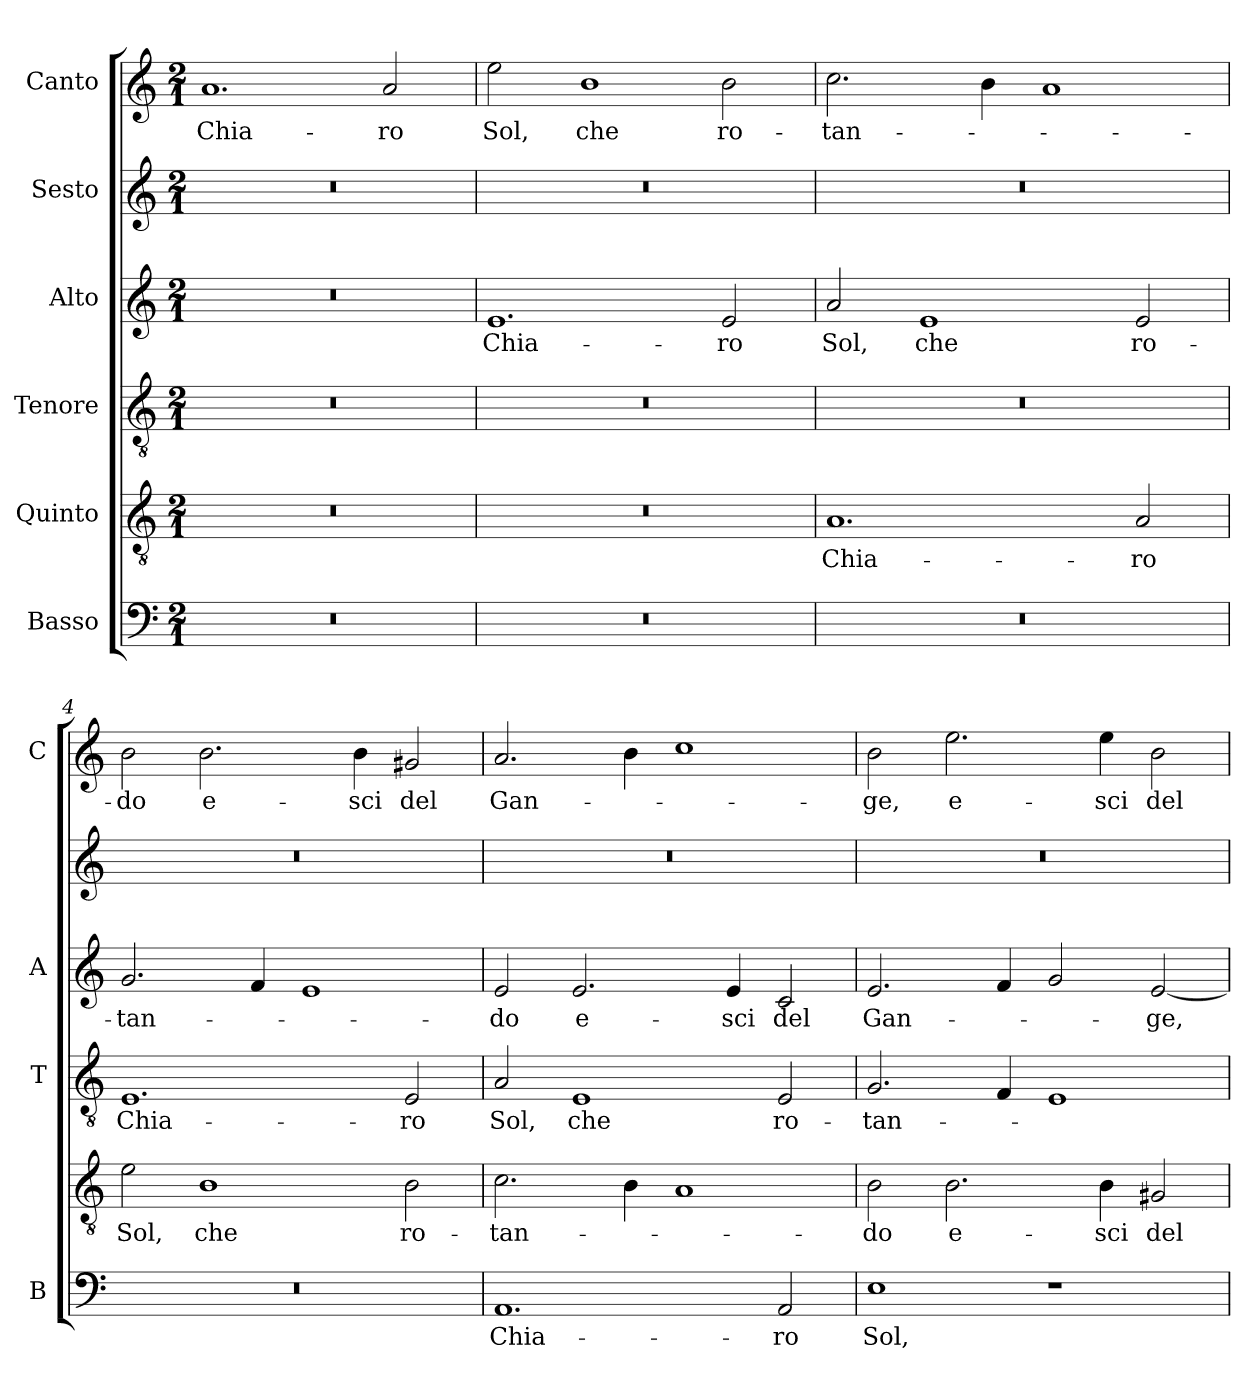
**kern	**text	**kern	**text	**kern	**text	**kern	**text	**kern	**kern	**text
*part6	*part6	*part5	*part5	*part4	*part4	*part3	*part3	*part2	*part1	*part1
*staff6	*staff6	*staff5	*staff5	*staff4	*staff4	*staff3	*staff3	*staff2	*staff1	*staff1
*I"Basso	*	*I"Quinto	*	*I"Tenore	*	*I"Alto	*	*I"Sesto	*I"Canto	*
*I'B	*	*	*	*I'T	*	*I'A	*	*	*I'C	*
*clefF4	*	*clefGv2	*	*clefGv2	*	*clefG2	*	*clefG2	*clefG2	*
*k[]	*	*k[]	*	*k[]	*	*k[]	*	*k[]	*k[]	*
*C:	*	*C:	*	*C:	*	*C:	*	*C:	*C:	*
*M2/1	*	*M2/1	*	*M2/1	*	*M2/1	*	*M2/1	*M2/1	*
=1	=1	=1	=1	=1	=1	=1	=1	=1	=1	=1
0r	.	0r	.	0r	.	0r	.	0r	1.a	Chia-
.	.	.	.	.	.	.	.	.	2a	-ro
=2	=2	=2	=2	=2	=2	=2	=2	=2	=2	=2
0r	.	0r	.	0r	.	1.e	Chia-	0r	2ee	Sol,
.	.	.	.	.	.	.	.	.	1b	che
.	.	.	.	.	.	2e	-ro	.	2b	ro-
=3	=3	=3	=3	=3	=3	=3	=3	=3	=3	=3
0r	.	1.A	Chia-	0r	.	2a	Sol,	0r	2.cc	-tan-
.	.	.	.	.	.	1e	che	.	.	.
.	.	.	.	.	.	.	.	.	4b	.
.	.	.	.	.	.	.	.	.	1a	.
.	.	2A	-ro	.	.	2e	ro-	.	.	.
=4	=4	=4	=4	=4	=4	=4	=4	=4	=4	=4
0r	.	2e	Sol,	1.E	Chia-	2.g	-tan-	0r	2b	-do
.	.	1B	che	.	.	.	.	.	2.b	e-
.	.	.	.	.	.	4f	.	.	.	.
.	.	.	.	.	.	1e	.	.	.	.
.	.	.	.	.	.	.	.	.	4b	-sci
.	.	2B	ro-	2E	-ro	.	.	.	2g#X	del
=5	=5	=5	=5	=5	=5	=5	=5	=5	=5	=5
1.AA	Chia-	2.c	-tan-	2A	Sol,	2e	-do	0r	2.a	Gan-
.	.	.	.	1E	che	2.e	e-	.	.	.
.	.	4B	.	.	.	.	.	.	4b	.
.	.	1A	.	.	.	.	.	.	1cc	.
.	.	.	.	.	.	4e	-sci	.	.	.
2AA	-ro	.	.	2E	ro-	2c	del	.	.	.
=6	=6	=6	=6	=6	=6	=6	=6	=6	=6	=6
1E	Sol,	2B	-do	2.G	-tan-	2.e	Gan-	0r	2b	-ge,
.	.	2.B	e-	.	.	.	.	.	2.ee	e-
.	.	.	.	4F	.	4f	.	.	.	.
1r	.	.	.	1E	.	2g	.	.	.	.
.	.	4B	-sci	.	.	.	.	.	4ee	-sci
.	.	2G#X	del	.	.	[2e	-ge,	.	2b	del
=	=	=	=	=	=	=	=	=	=	=
*-	*-	*-	*-	*-	*-	*-	*-	*-	*-	*-
